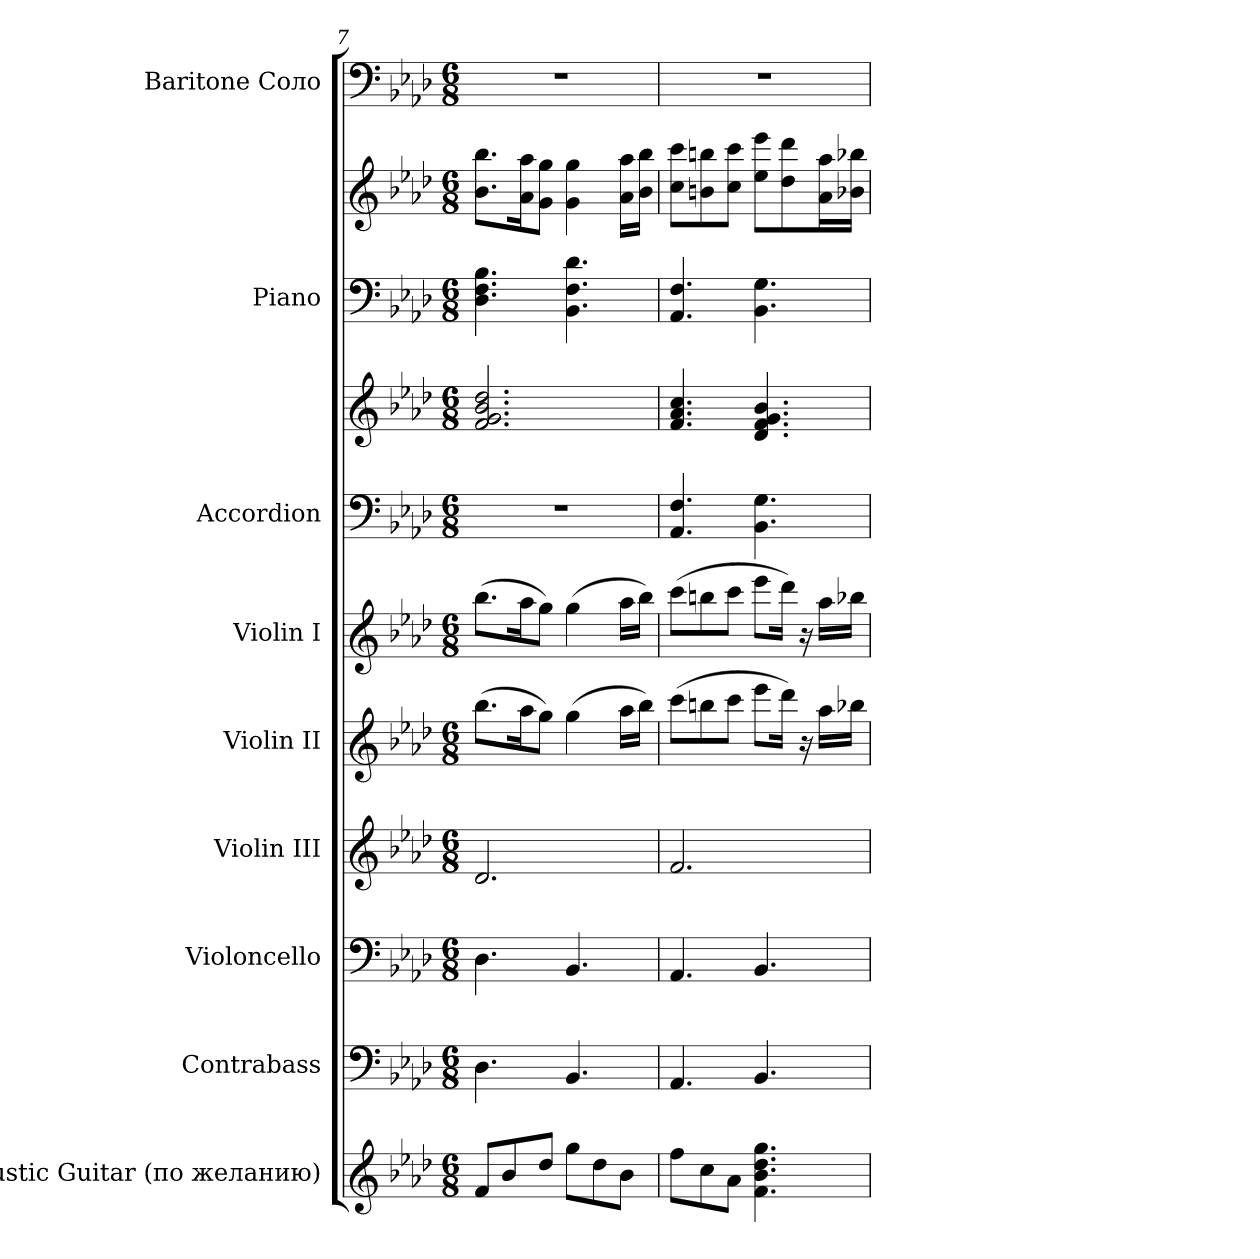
**kern	**kern	**kern	**kern	**kern	**kern	**kern	**kern	**kern	**kern	**kern
*part9	*part8	*part7	*part6	*part5	*part4	*part3	*part3	*part2	*part2	*part1
*staff11	*staff10	*staff9	*staff8	*staff7	*staff6	*staff5	*staff4	*staff3	*staff2	*staff1
*I"Acoustic Guitar (по желанию)	*I"Contrabass	*I"Violoncello	*I"Violin III	*I"Violin II	*I"Violin I	*I"Accordion	*	*I"Piano	*	*I"Baritone Соло
*I'A. Gtr.	*I'Cb.	*I'Vc.	*I'Vln. III	*I'Vln. II	*I'Vln. I	*I'Accord.	*	*I'Pno.	*	*I'Bar.
*clefG2	*clefF4	*clefF4	*clefG2	*clefG2	*clefG2	*clefF4	*clefG2	*clefF4	*clefG2	*clefF4
*ITrd7c12	*ITrd7c12	*	*	*	*	*	*	*	*	*
*k[b-e-a-d-]	*k[b-e-a-d-]	*k[b-e-a-d-]	*k[b-e-a-d-]	*k[b-e-a-d-]	*k[b-e-a-d-]	*k[b-e-a-d-]	*k[b-e-a-d-]	*k[b-e-a-d-]	*k[b-e-a-d-]	*k[b-e-a-d-]
*f:	*f:	*f:	*f:	*f:	*f:	*f:	*f:	*f:	*f:	*f:
*M6/8	*M6/8	*M6/8	*M6/8	*M6/8	*M6/8	*M6/8	*M6/8	*M6/8	*M6/8	*M6/8
=7	=7	=7	=7	=7	=7	=7	=7	=7	=7	=7
!	!	!	!	!	!	!LO:N:vis=1	!	!	!	!LO:N:vis=1
8Fi/L	4.DD-i\	4.D-i\	2.d-i/	(8.bb-i\L	(8.bb-i\L	2.r	2.fi/ 2.gi 2.b-i 2.dd-i	4.D-i\ 4.Fi 4.B-i	8.b-i\ 8.bb-i\L	2.r
8B-i/	.	.	.	.	.	.	.	.	.	.
.	.	.	.	16aa-i\K	16aa-i\K	.	.	.	16a-i\ 16aa-i\K	.
8d-i/J	.	.	.	8ggi\J)	8ggi\J)	.	.	.	8gi\ 8ggi\J	.
8gi\L	4.BBB-i/	4.BB-i/	.	(4ggi\	(4ggi\	.	.	4.BB-i\ 4.Fi 4.d-i	4gi\ 4ggi	.
8d-i\	.	.	.	.	.	.	.	.	.	.
8B-i\J	.	.	.	16aa-i\LL	16aa-i\LL	.	.	.	16a-i\ 16aa-i\LL	.
.	.	.	.	16bb-i\JJ)	16bb-i\JJ)	.	.	.	16b-i\ 16bb-i\JJ	.
=8	=8	=8	=8	=8	=8	=8	=8	=8	=8	=8
!	!	!	!	!	!	!	!	!	!	!LO:N:vis=1
8fi\L	4.AAA-i/	4.AA-i/	2.fi/	(8ccci\L	(8ccci\L	4.AA-i/ 4.Fi	4.fi/ 4.a-i 4.cci	4.AA-i/ 4.Fi	8cci\ 8ccci\L	2.r
8ci\	.	.	.	8bbni\	8bbni\	.	.	.	8bni\ 8bbni\	.
8A-i\J	.	.	.	8ccci\J	8ccci\J	.	.	.	8cci\ 8ccci\J	.
4.Fi\ 4.B-i 4.d-i 4.gi	4.BBB-i/	4.BB-i/	.	8eee-i\L	8eee-i\L	4.BB-i\ 4.Gi	4.d-i/ 4.fi 4.gi 4.b-i	4.BB-i\ 4.Gi	8ee-i\ 8eee-i\L	.
.	.	.	.	16ddd-i\Jk)	16ddd-i\Jk)	.	.	.	8dd-i\ 8ddd-i\	.
.	.	.	.	16r	16r	.	.	.	.	.
.	.	.	.	16aa-i\LL	16aa-i\LL	.	.	.	16a-i\ 16aa-i\L	.
.	.	.	.	16bb-Xi\JJ	16bb-Xi\JJ	.	.	.	16b-Xi\ 16bb-Xi\JJ	.
=	=	=	=	=	=	=	=	=	=	=
*-	*-	*-	*-	*-	*-	*-	*-	*-	*-	*-
